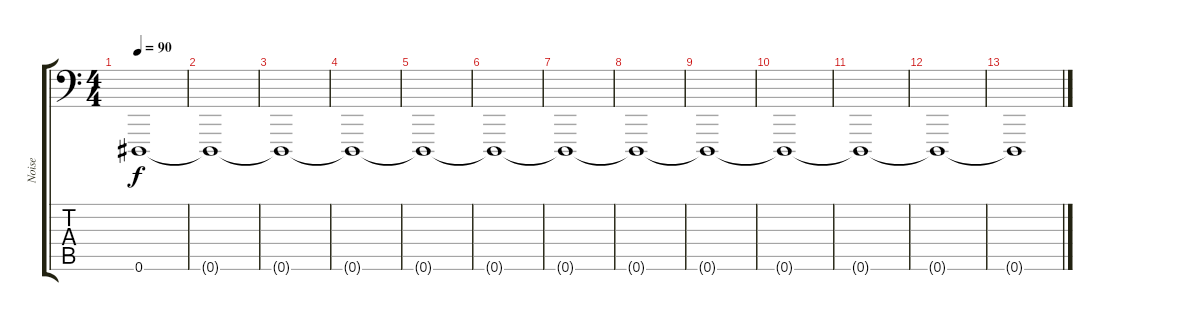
\track ("Noise" "Noise") {instrument helicopter}
\staff {score tabs}
\tuning (F3 C3 Ab2 Eb2 Bb1 Eb1) {hide}
\ts (4 4)
\tempo 90
\clef f4
\ks c
0.6{t}.1{dy f} |
0.6{t}.1 |
0.6{t}.1 |
0.6{t}.1 |
0.6{t}.1 |
0.6{t}.1 |
0.6{t}.1 |
0.6{t}.1 |
0.6{t}.1 |
0.6{t}.1 |
0.6{t}.1 |
0.6{t}.1 |
0.6{t}.1
